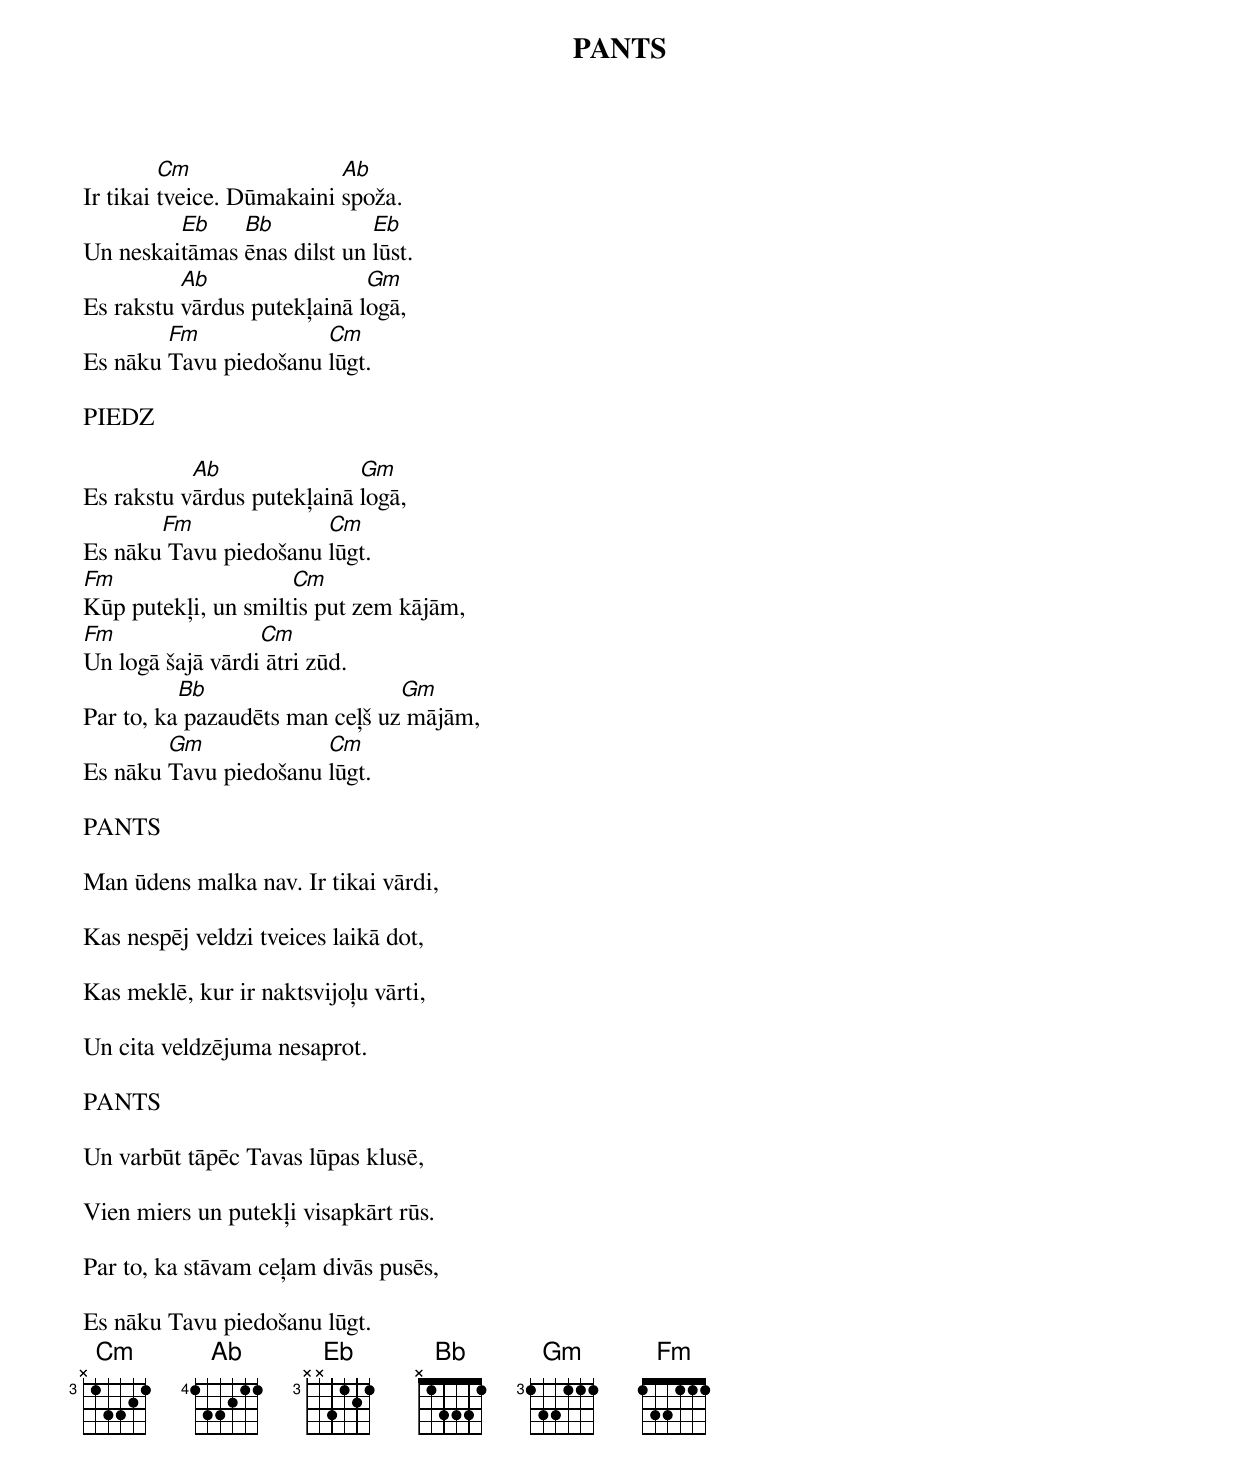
PANTS

         Cm                Ab
Ir tikai tveice. Dūmakaini spoža.
         Eb    Bb            Eb
Un neskaitāmas ēnas dilst un lūst.
          Ab                 Gm
Es rakstu vārdus putekļainā logā,
        Fm             Cm
Es nāku Tavu piedošanu lūgt.

PIEDZ

           Ab               Gm
Es rakstu vārdus putekļainā logā,
       Fm              Cm
Es nāku Tavu piedošanu lūgt.
Fm                   Cm
Kūp putekļi, un smiltis put zem kājām,
Fm                Cm
Un logā šajā vārdi ātri zūd.
          Bb                    Gm
Par to, ka pazaudēts man ceļš uz mājām,
        Gm             Cm
Es nāku Tavu piedošanu lūgt.

PANTS

Man ūdens malka nav. Ir tikai vārdi,

Kas nespēj veldzi tveices laikā dot,

Kas meklē, kur ir naktsvijoļu vārti,

Un cita veldzējuma nesaprot.

PANTS

Un varbūt tāpēc Tavas lūpas klusē,

Vien miers un putekļi visapkārt rūs.

Par to, ka stāvam ceļam divās pusēs,

Es nāku Tavu piedošanu lūgt.
